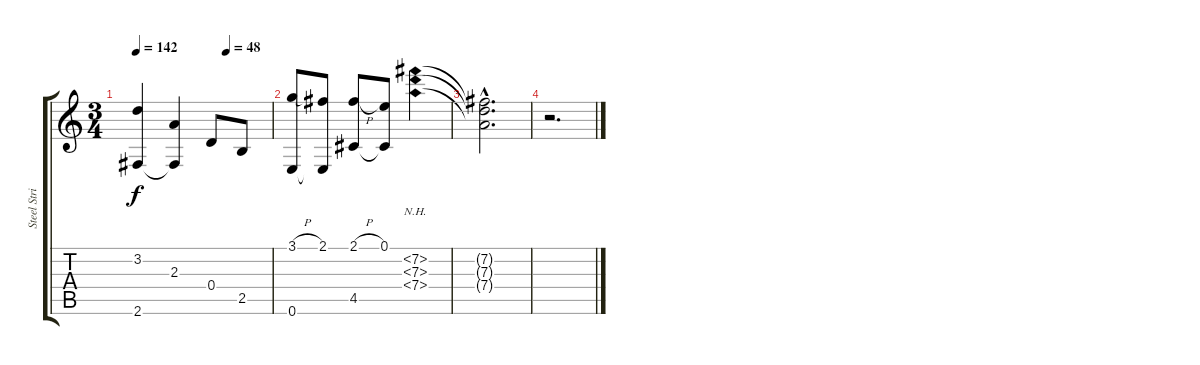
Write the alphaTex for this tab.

\track ("Steel Strings" "Steel Stri") {instrument acousticguitarsteel}
\staff {score tabs}
\tuning (E4 B3 G3 D3 A2 E2) {hide}
\ts (3 4)
\tempo 142
\tempo (48 0.6666666666666666)
\clef g2
\ks c
(3.2 2.6).4{dy f} (2.3 2.6{t}).4 0.4.8 2.5.8 |
(3.1{h} 0.6).8 (2.1 0.6{t}).8 (2.1{h} 4.5).8 (0.1 4.5{t}).8 (7.2{nh} 7.3{nh} 7.4{nh}).4 |
(7.2{hac t} 7.3{hac t} 7.4{hac t}).2{d} |
r.2{d}
